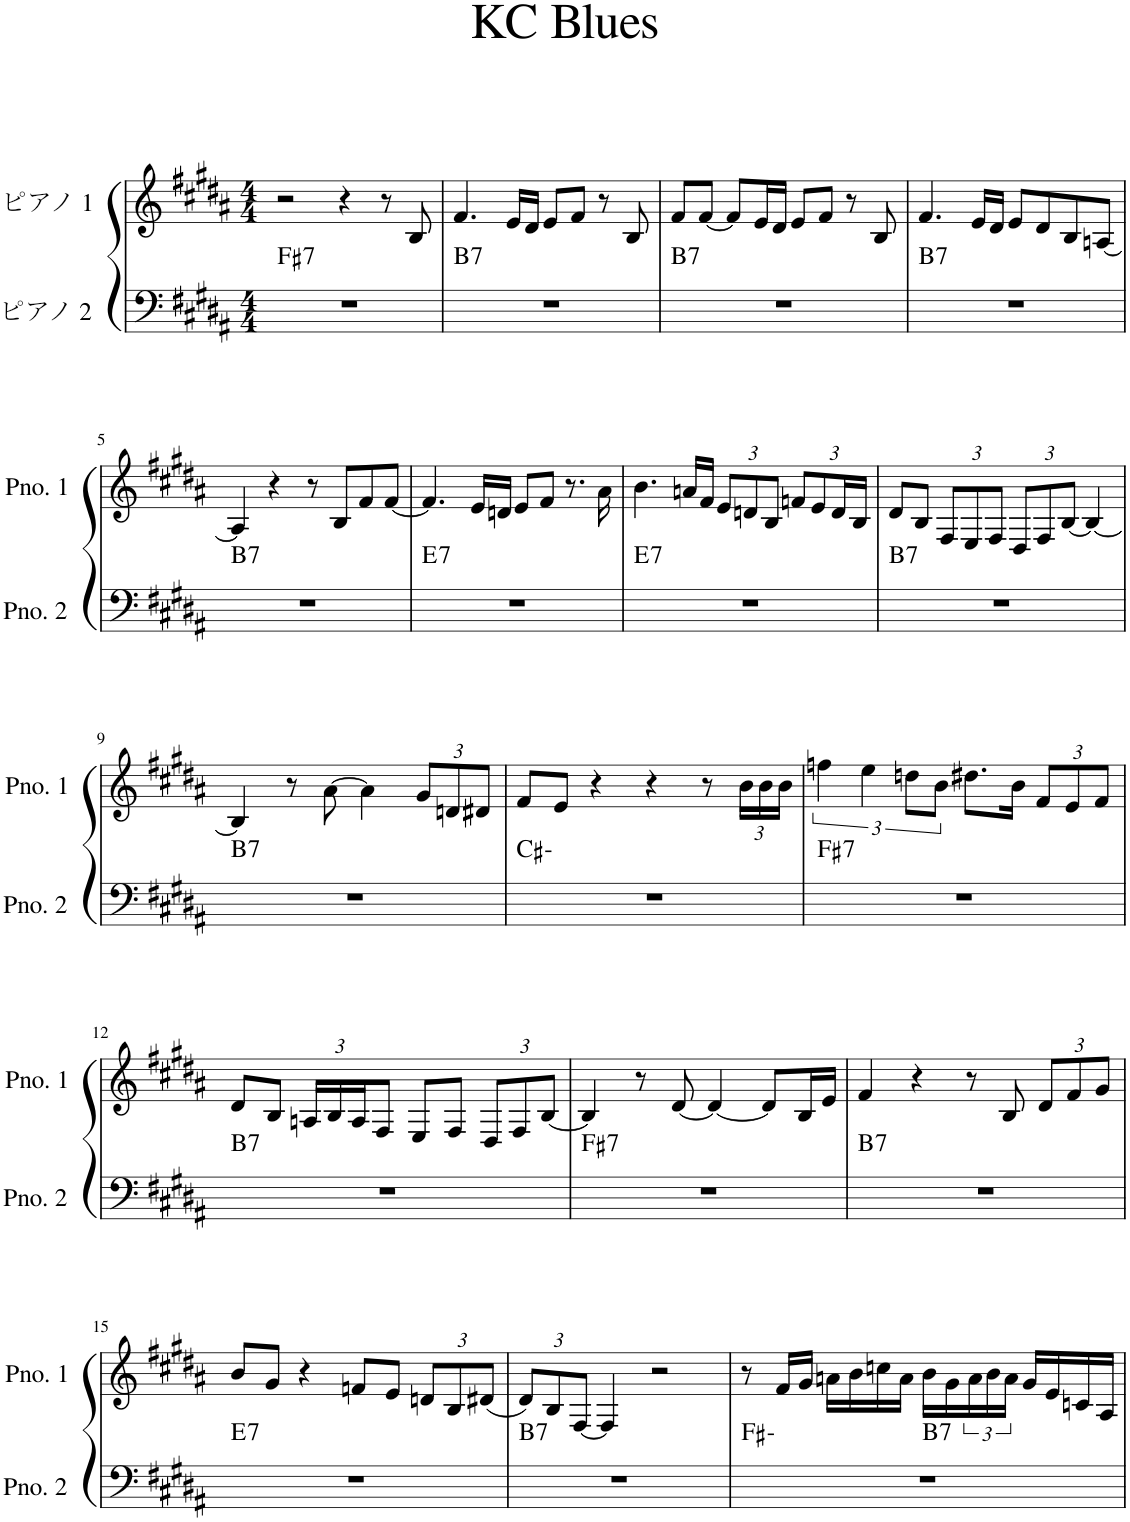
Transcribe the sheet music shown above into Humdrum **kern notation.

**kern	**harte	**kern
*part2	*part2	*part1
*staff2	*	*staff1
*I"ピアノ 2	*	*I"ピアノ 1
*clefF4	*	*clefG2
*k[f#c#g#d#a#]	*	*k[f#c#g#d#a#]
*M4/4	*	*M4/4
=1	=1	=1
!	!LO:H:kt=7	!
1r	F#:7	2r
.	.	4r
.	.	8r
.	.	8B/
=2	=2	=2
!	!LO:H:kt=7	!
1r	B:7	4.f#/
.	.	16e/LL
.	.	16d#/JJ
.	.	8e/L
.	.	8f#/J
.	.	8r
.	.	8B/
=3	=3	=3
!	!LO:H:kt=7	!
1r	B:7	8f#/L
.	.	[8f#/J
.	.	8f#/L]
.	.	16e/L
.	.	16d#/JJ
.	.	8e/L
.	.	8f#/J
.	.	8r
.	.	8B/
=4	=4	=4
!	!LO:H:kt=7	!
1r	B:7	4.f#/
.	.	16e/LL
.	.	16d#/JJ
.	.	8e/L
.	.	8d#/
.	.	8B/
.	.	[8An/J
!!LO:LB:g=z
=5	=5	=5
!	!LO:H:kt=7	!
1r	B:7	4A/]
.	.	4r
.	.	8r
.	.	8B/L
.	.	8f#/
.	.	[8f#/J
=6	=6	=6
!	!LO:H:kt=7	!
1r	E:7	4.f#/]
.	.	16e/LL
.	.	16dn/JJ
.	.	8e/L
.	.	8f#/J
.	.	8.r
.	.	16a#\
=7	=7	=7
!	!LO:H:kt=7	!
1r	E:7	4.b\
.	.	16an/LL
.	.	16f#/JJ
*	*	*Xbrackettup
.	.	12e/L
.	.	12dn/
.	.	12B/J
.	.	12fn/L
.	.	12e/
.	.	24d/L
.	.	24B/JJ
=8	=8	=8
!	!LO:H:kt=7	!
1r	B:7	8d#/L
.	.	8B/J
.	.	12F#/L
.	.	12E/
.	.	12F#/J
.	.	12D#/L
.	.	12F#/
.	.	[12B/J
.	.	4B/_
!!LO:LB:g=z
=9	=9	=9
!	!LO:H:kt=7	!
1r	B:7	4B/]
.	.	8r
.	.	[8a#\
.	.	4a#\]
.	.	12g#/L
.	.	12dn/
.	.	12d#X/J
=10	=10	=10
1r	C#:min	8f#/L
.	.	8e/J
.	.	4r
.	.	4r
.	.	8r
.	.	24b\LL
.	.	24b\
.	.	24b\JJ
=11	=11	=11
*	*	*brackettup
!	!LO:H:kt=7	!
1r	F#:7	6ffn\
.	.	6ee\
.	.	12ddn\L
.	.	12b\J
.	.	8.dd#X\L
.	.	16b\Jk
*	*	*Xbrackettup
.	.	12f#/L
.	.	12e/
.	.	12f#/J
!!LO:LB:g=z
=12	=12	=12
!	!LO:H:kt=7	!
1r	B:7	8d#/L
.	.	8B/J
.	.	24An/LL
.	.	24B/
.	.	24A/J
.	.	8F#/J
.	.	8E/L
.	.	8F#/J
.	.	12D#/L
.	.	12F#/
.	.	[12B/J
=13	=13	=13
!	!LO:H:kt=7	!
1r	F#:7	4B/]
.	.	8r
.	.	[8d#/
.	.	4d#/_
.	.	8d#/L]
.	.	16B/L
.	.	16e/JJ
=14	=14	=14
!	!LO:H:kt=7	!
1r	B:7	4f#/
.	.	4r
.	.	8r
.	.	8B/
.	.	12d#/L
.	.	12f#/
.	.	12g#/J
!!LO:LB:g=z
=15	=15	=15
!	!LO:H:kt=7	!
1r	E:7	8b/L
.	.	8g#/J
.	.	4r
.	.	8fn/L
.	.	8e/J
.	.	12dn/L
.	.	12B/
.	.	(12d#X/J
=16	=16	=16
!	!LO:H:kt=7	!
1r	B:7	12d#/L)
.	.	12B/
.	.	[12F#/J
.	.	4F#/]
.	.	2r
=17	=17	=17
*^	*	*
1r	2ryy	F#:min	8r
.	.	.	16f#/LL
.	.	.	16g#/JJ
.	.	.	16an\LL
.	.	.	16b\
.	.	.	16ccn\
.	.	.	16a\JJ
!	!	!LO:H:kt=7	!
.	2ryy	B:7	16b\LL
.	.	.	16g#\
*	*	*	*brackettup
.	.	.	24a\
.	.	.	24b\
.	.	.	24a\JJ
.	.	.	16g#/LL
.	.	.	16e/
.	.	.	16cn/
.	.	.	16A#/JJ
*v	*v	*	*
=	=	=
*-	*-	*-
